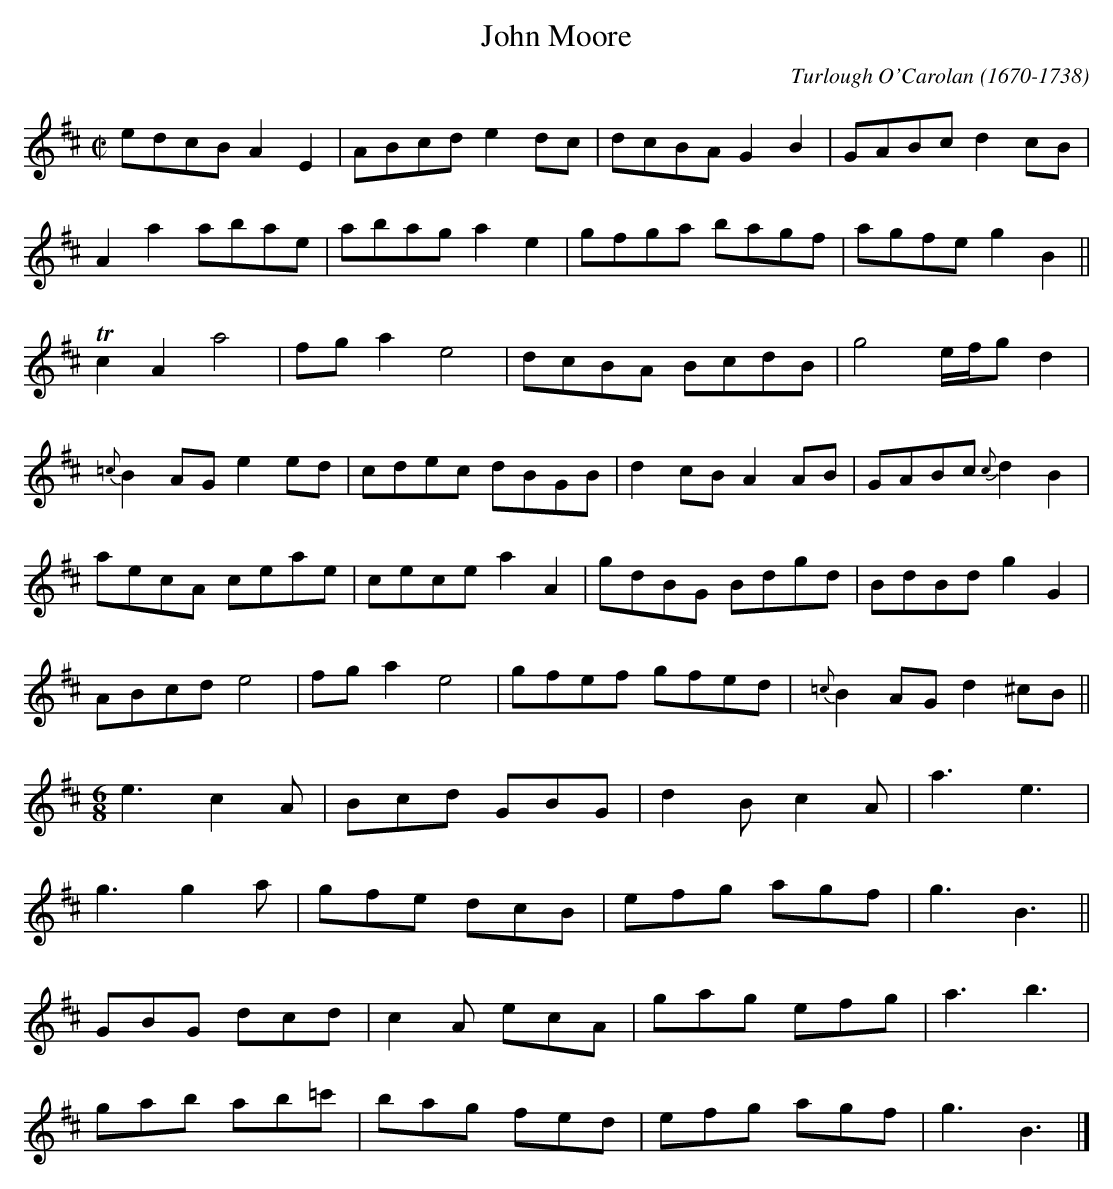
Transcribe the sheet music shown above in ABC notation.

X:1occ
T:John Moore
C:Turlough O'Carolan (1670-1738)
M:C|
L:1/8
K:D
C:VIVACE, then “Poco Piu Mosso”
edcB A2E2|ABcd e2dc|dcBA G2B2|GABc d2cB|
A2a2abae|abag a2e2|gfga bagf|agfe g2B2||
 Tc2A2a4|fg a2e4|dcBA BcdB|g4e/2f/2g d2|
{=c}B2AG e2ed|cdec dBGB|d2cB A2AB|GABc {c}d2B2|
aecA ceae|cece a2A2|gdBG Bdgd|BdBd g2G2|
ABcd e4|fg a2e4|gfef gfed|{=c}B2AG d2^cB||
[M:6/8]e3c2A|Bcd GBG|d2B c2A|a3e3|
g3g2a|gfe dcB|efg agf|g3B3||
GBG dcd|c2A ecA|gag efg|a3b3|
gab ab=c'|bag fed|efg agf|g3B3|]
